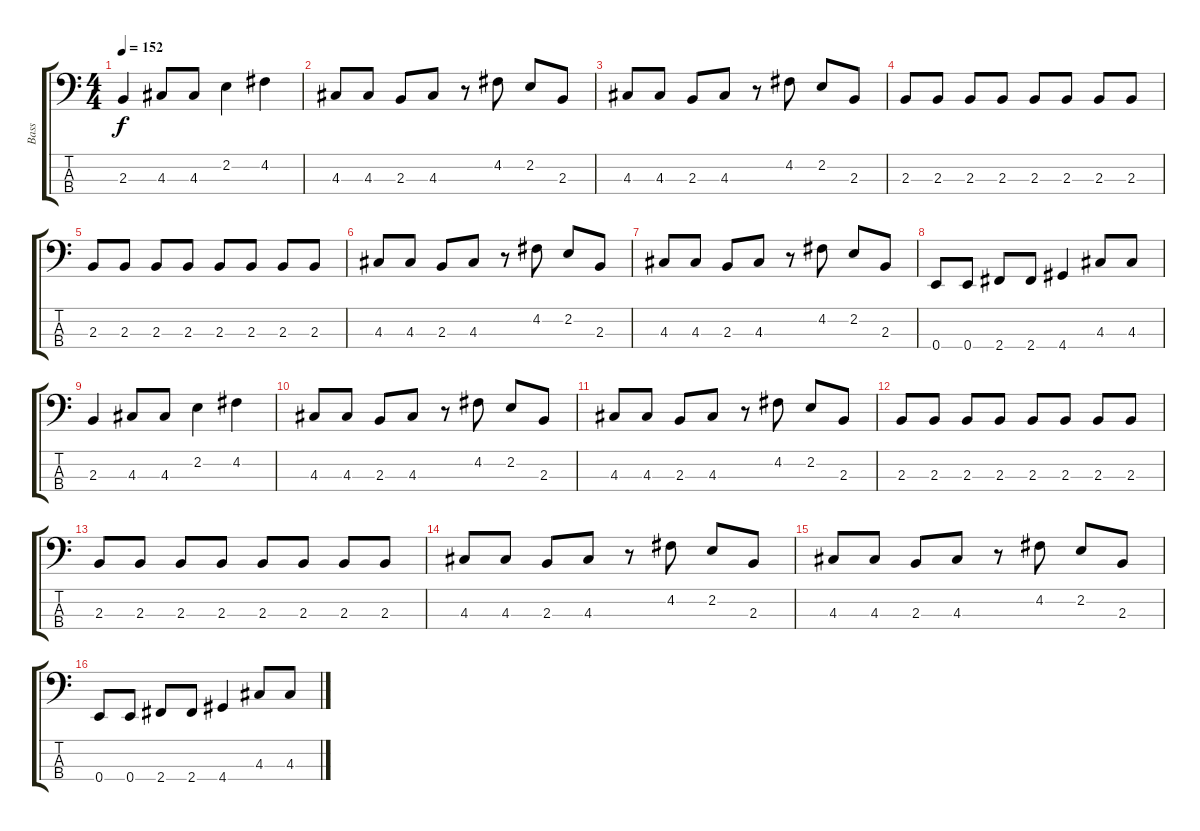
\track ("Bass" "Bass") {instrument electricbasspick}
\staff {score tabs}
\tuning (G2 D2 A1 E1) {hide}
\ts (4 4)
\tempo 152
\clef f4
\ks c
2.3.4{dy f} 4.3.8 4.3.8 2.2.4 4.2.4 |
4.3.8 4.3.8 2.3.8 4.3.8 r.8 4.2.8 2.2.8 2.3.8 |
4.3.8 4.3.8 2.3.8 4.3.8 r.8 4.2.8 2.2.8 2.3.8 |
2.3.8 2.3.8 2.3.8 2.3.8 2.3.8 2.3.8 2.3.8 2.3.8 |
2.3.8 2.3.8 2.3.8 2.3.8 2.3.8 2.3.8 2.3.8 2.3.8 |
4.3.8 4.3.8 2.3.8 4.3.8 r.8 4.2.8 2.2.8 2.3.8 |
4.3.8 4.3.8 2.3.8 4.3.8 r.8 4.2.8 2.2.8 2.3.8 |
0.4.8 0.4.8 2.4.8 2.4.8 4.4.4 4.3.8 4.3.8 |
2.3.4 4.3.8 4.3.8 2.2.4 4.2.4 |
4.3.8 4.3.8 2.3.8 4.3.8 r.8 4.2.8 2.2.8 2.3.8 |
4.3.8 4.3.8 2.3.8 4.3.8 r.8 4.2.8 2.2.8 2.3.8 |
2.3.8 2.3.8 2.3.8 2.3.8 2.3.8 2.3.8 2.3.8 2.3.8 |
2.3.8 2.3.8 2.3.8 2.3.8 2.3.8 2.3.8 2.3.8 2.3.8 |
4.3.8 4.3.8 2.3.8 4.3.8 r.8 4.2.8 2.2.8 2.3.8 |
4.3.8 4.3.8 2.3.8 4.3.8 r.8 4.2.8 2.2.8 2.3.8 |
0.4.8 0.4.8 2.4.8 2.4.8 4.4.4 4.3.8 4.3.8
